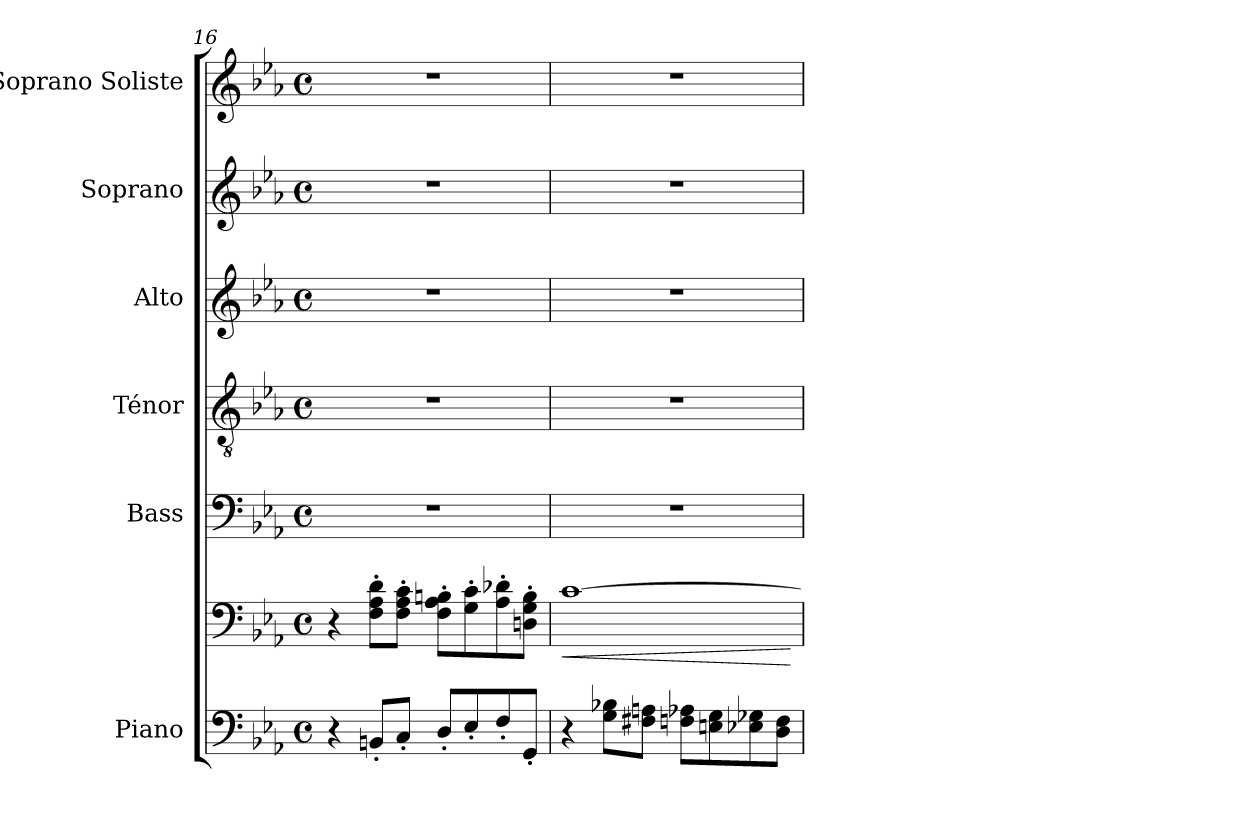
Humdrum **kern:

**kern	**kern	**dynam	**kern	**kern	**kern	**kern	**kern
*part6	*part6	*part6	*part5	*part4	*part3	*part2	*part1
*staff7	*staff6	*staff6/7	*staff5	*staff4	*staff3	*staff2	*staff1
*I"Piano	*	*	*I"Bass	*I"Ténor	*I"Alto	*I"Soprano	*I"Soprano Soliste
*I'Pno.	*	*	*I'B.	*I'T.	*I'A.	*I'S.	*
*clefF4	*clefF4	*	*clefF4	*clefGv2	*clefG2	*clefG2	*clefG2
*	*	*	*	*	*	*ITrd2c3	*
*k[b-e-a-]	*k[b-e-a-]	*	*k[b-e-a-]	*k[b-e-a-]	*k[b-e-a-]	*k[]	*k[b-e-a-]
*M4/4	*M4/4	*	*M4/4	*M4/4	*M4/4	*M4/4	*M4/4
*met(c)	*met(c)	*	*met(c)	*met(c)	*met(c)	*met(c)	*met(c)
=16	=16	=16	=16	=16	=16	=16	=16
4r	4r	.	1r	1r	1r	1r	1r
8BBn'/L	8F\' 8A-\' 8d\'L	.	.	.	.	.	.
8C'/J	8F\' 8A-\' 8c\'J	.	.	.	.	.	.
8D'/L	8F\' 8A-\' 8Bn\'L	.	.	.	.	.	.
8E-'/	8G\' 8c\'	.	.	.	.	.	.
8F'/	8A-\' 8d-X\'	.	.	.	.	.	.
8GG'/J	8Dn\' 8G\' 8B\'J	.	.	.	.	.	.
=17	=17	=17	=17	=17	=17	=17	=17
!	!	!LO:HP:b	!	!	!	!	!
4r	[1c	<	1r	1r	1r	1r	1r
8G\ 8B-X\L	.	.	.	.	.	.	.
8F#X\ 8An\J	.	.	.	.	.	.	.
8Fn\ 8A-X\L	.	.	.	.	.	.	.
8En\ 8G\	.	.	.	.	.	.	.
8E-X\ 8G-X\	.	.	.	.	.	.	.
8D\ 8F\J	.	.	.	.	.	.	.
.	.	[	.	.	.	.	.
=	=	=	=	=	=	=	=
*-	*-	*-	*-	*-	*-	*-	*-
